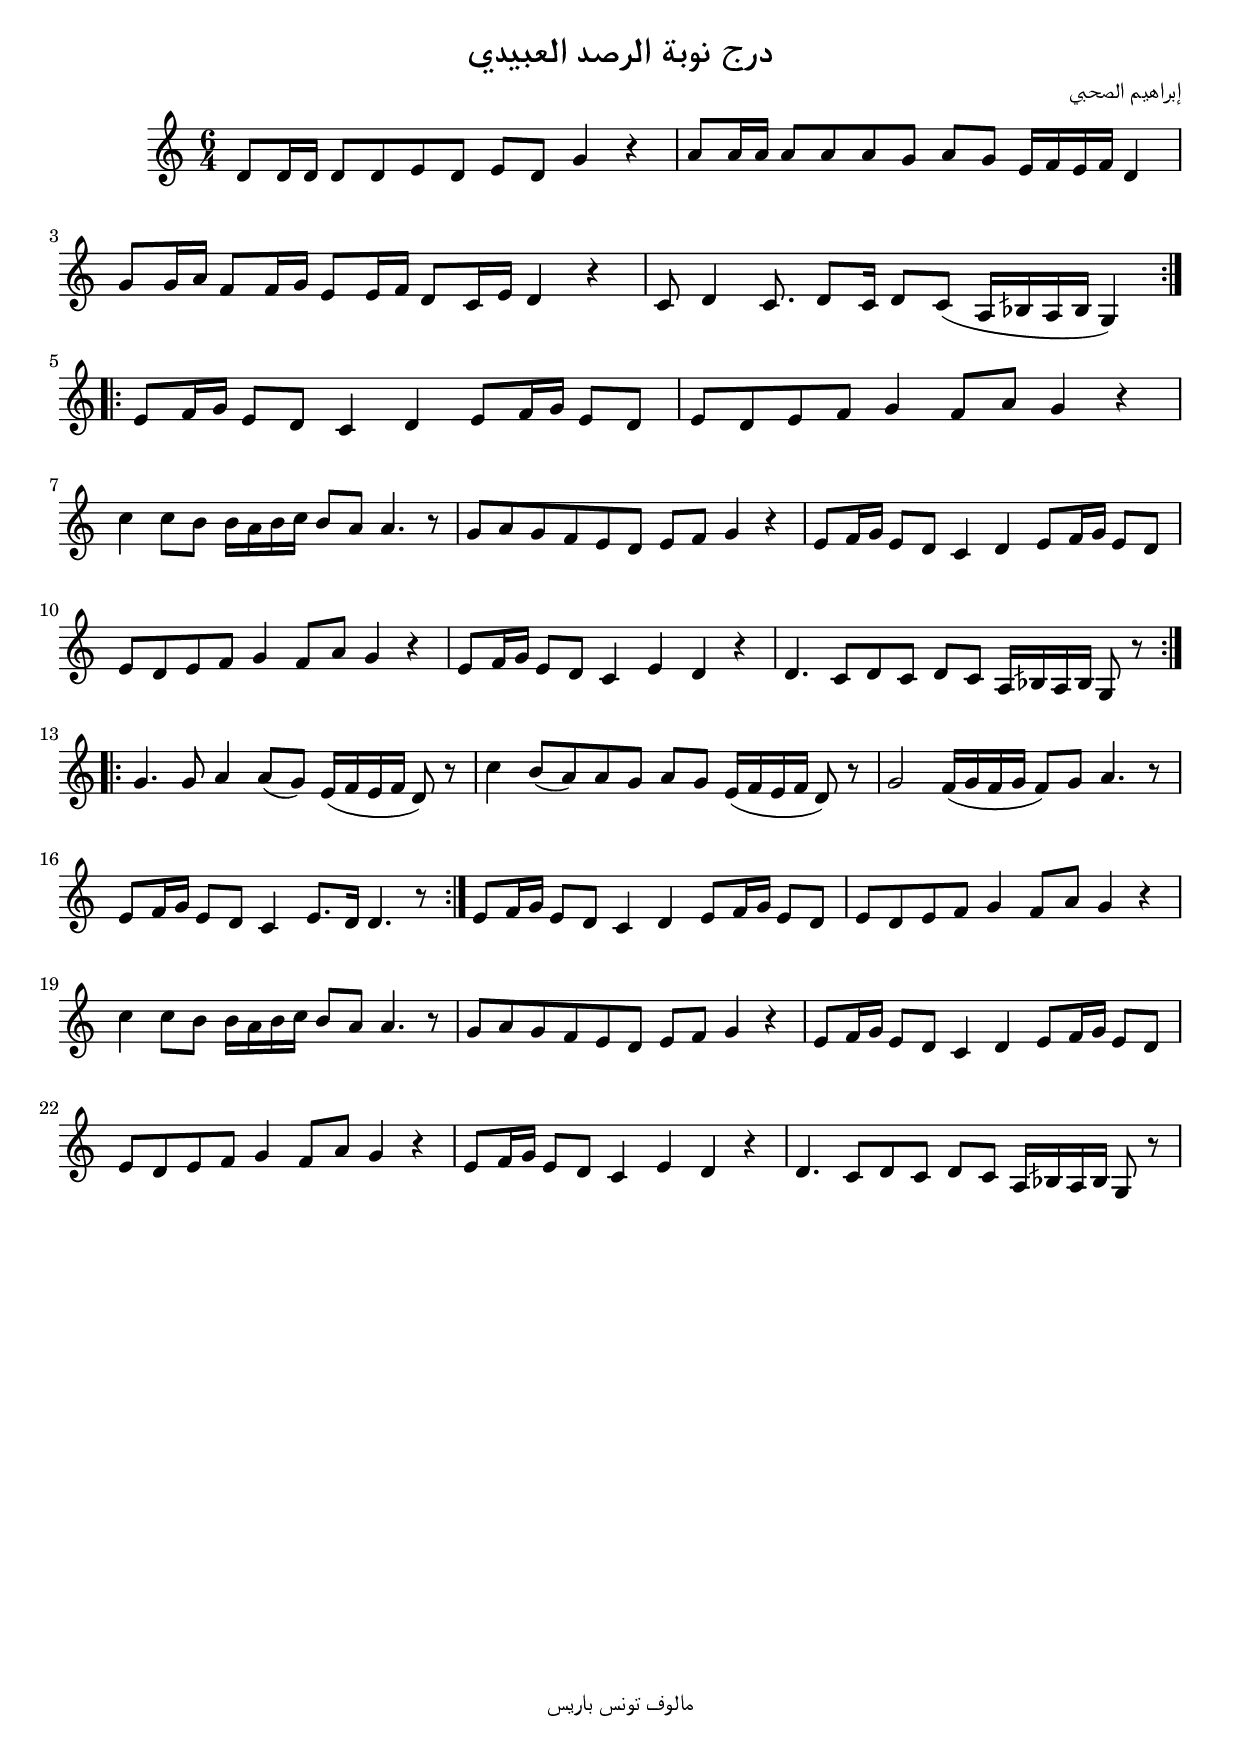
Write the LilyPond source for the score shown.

\language "italiano"
\include "arabic.ly"
\header {
  title = "درج نوبة الرصد العبيدي"
  composer = "إبراهيم الصحبي"
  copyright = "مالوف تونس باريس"
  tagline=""
}
refrain = \relative do
{
  mi'8 fa16 sol mi8 re do4 re mi8 fa16 sol mi8 re |
  mi re mi fa sol4 fa8 la sol4 r |
  do do8 si si16 la si do si8 la la4. r8 |
  sol la sol fa mi re mi fa sol4 r |
  mi8 fa16 sol mi8 re do4 re4 mi8 fa16 sol16 mi8 re |
  mi re mi fa sol4 fa8 la sol4 r |
  mi8 fa16 sol mi8 re do4 mi re r |
  re4. do8 re do re do la16 sisb la sisb sol8 r |
}
nota = \relative do' {
  \time 6/4
  \repeat volta 2
  {
    re8 re16 re re8 re mi re mi re sol4 r |
    la8 la16 la la8 la la sol8 la sol8 mi16 fa mi fa re4 |
    sol8 sol16 la fa8 fa16 sol mi8 mi16 fa re8 do16 mi re4 r |
    do8 re4 do8. re8 do16 re8 do8 (la16 sisb la sisb sol4) |
  }
  \repeat volta 5
  {
    \refrain
  }
  \repeat volta 3
  {
    sol'4. sol8 la4 la8 (sol) mi16 (fa mi fa re8) r8 |
    do'4 si8 (la) la sol la sol mi16 (fa mi fa re8) r |
    sol2 fa16 (sol fa sol fa8) sol la4. r8 |
    mi8 fa16 sol mi8 re do4 mi8. re16 re4. r8 |
  }
  \refrain
}

\book
{
  \score
   {
      \new Staff \with {midiInstrument = #"violin"} \nota
      \layout { }
    }
  \score
  {
    \new StaffGroup
    <<
      \new Staff \new DrumStaff \drummode
      {
        \time 6/4
        \repeat unfold 4 {bd4 bd sn sn sn sn8 sn}
      }
      \new Staff \with {midiInstrument = #"violin"} \nota
    >>
    \midi {
    \tempo 4 = 80
    }
  }
}